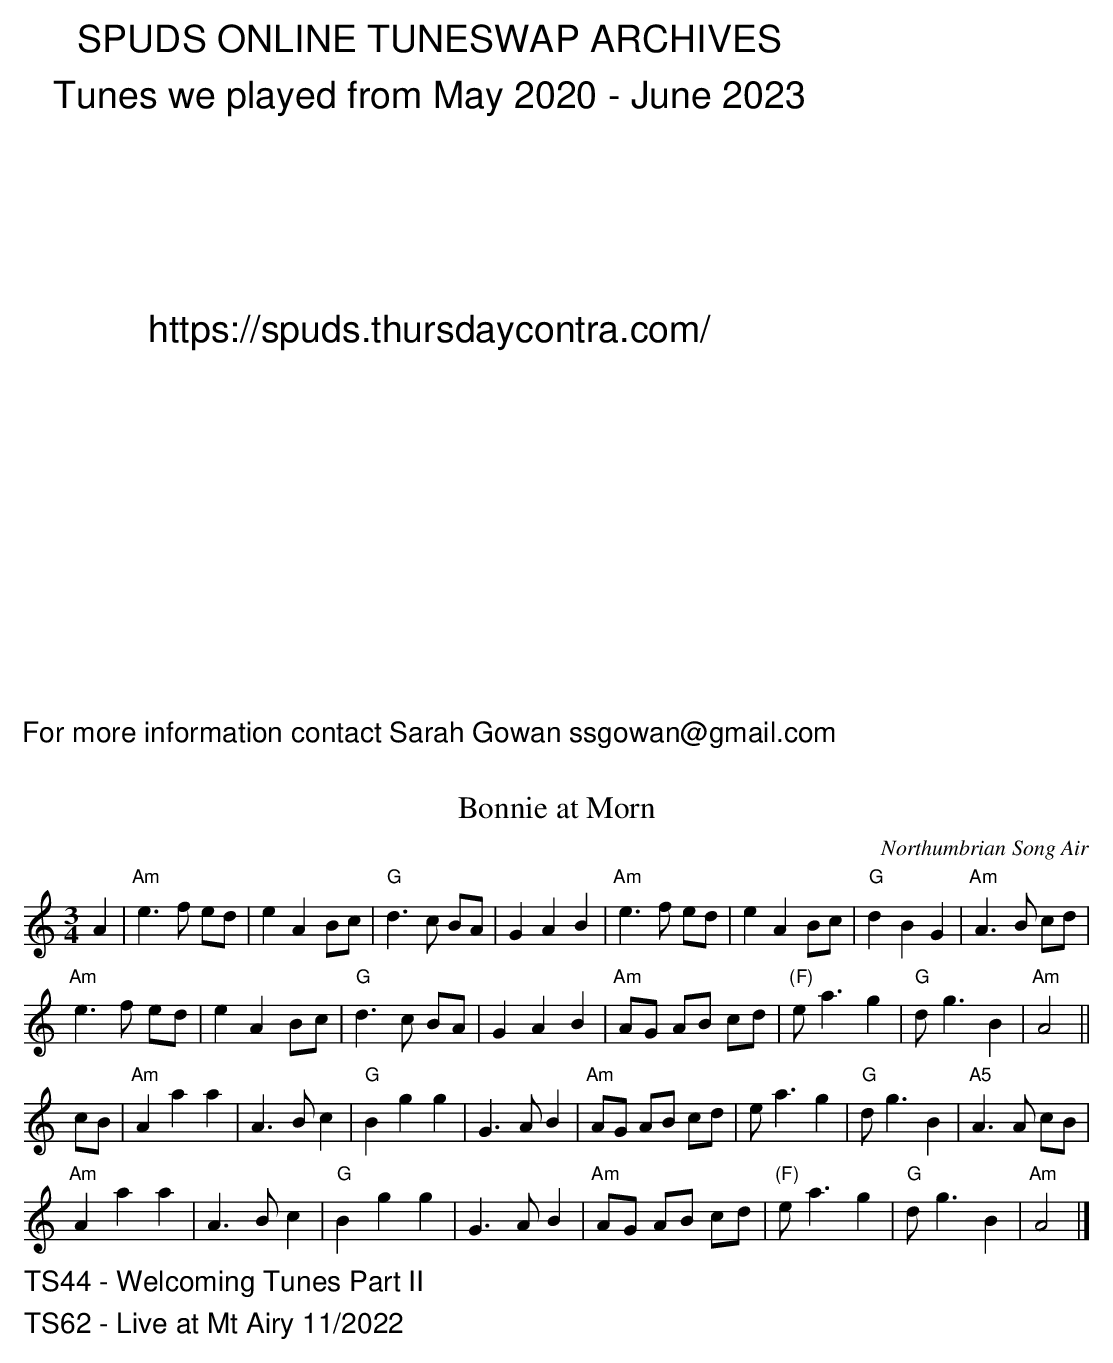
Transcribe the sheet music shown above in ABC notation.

X:1
T:Bonnie at Morn
O:Northumbrian Song Air
M:3/4
L:1/8
K:Am
A2|"Am"e2>f2 ed|e2A2 Bc|"G"d2>c2 BA|G2A2B2| \
"Am"e2>f2 ed|e2A2 Bc|"G"d2B2G2|"Am"A3 B cd|
"Am"e2>f2 ed|e2A2 Bc|"G"d2>c2 BA|G2A2B2| \
"Am"AG AB cd|"(F)"e2<a2g2|"G"d2<g2B2|"Am"A4 ||
cB|"Am" A2a2a2|A2>B2c2|"G"B2g2g2|G2>A2B2|\
"Am"AG AB cd|e2<a2g2|"G"d2<g2B2| "A5"A3A cB |
"Am" A2a2a2|A2>B2c2|"G"B2g2g2|G2>A2B2|\
"Am"AG AB cd|"(F)"e2<a2g2|"G"d2<g2B2| "Am"A4 |]
